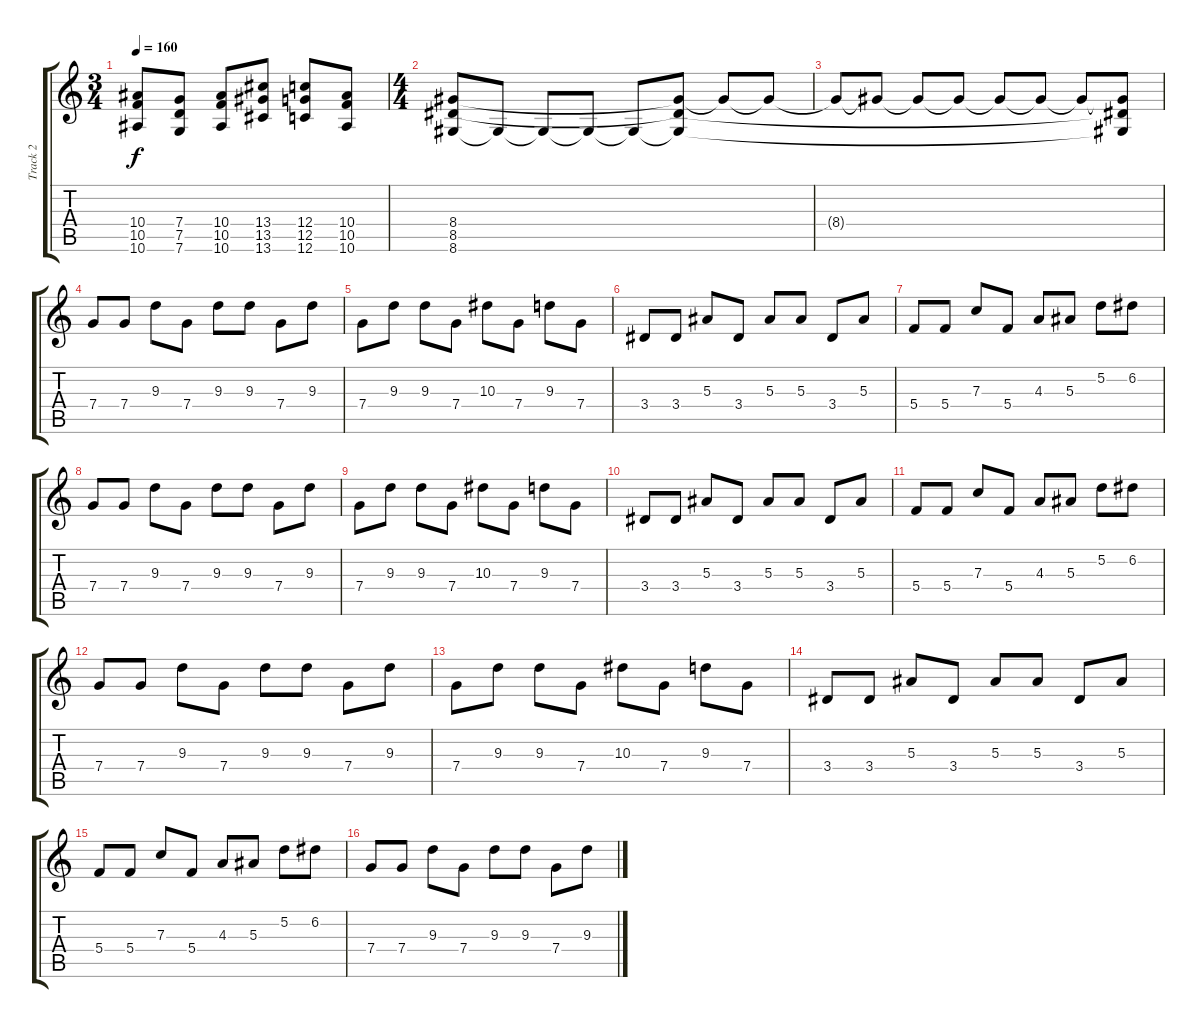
\track ("Track 2" "Track 2") {instrument acousticguitarnylon}
\staff {score tabs}
\tuning (D4 A3 F3 C3 G2 C2) {hide}
\ts (3 4)
\tempo 160
\clef g2
\ks c
(10.4 10.5 10.6).8{dy f} (7.4 7.5 7.6).8 (10.4 10.5 10.6).8 (13.4 13.5 13.6).8 (12.4 12.5 12.6).8 (10.4 10.5 10.6).8 |
\ts (4 4)
(8.4 8.5 8.6).8 8.6{t}.8 8.6{t}.8 8.6{t}.8 8.6{t}.8 (8.4{t} 8.5{t} 8.6{t}).8 8.4{t}.8 8.4{t}.8 |
8.4{t}.8 8.4{t}.8 8.4{t}.8 8.4{t}.8 8.4{t}.8 8.4{t}.8 8.4{t}.8 (8.4{t} 8.5{t} 8.6{t}).8 |
7.4.8{instrument electricguitarclean} 7.4.8 9.3.8 7.4.8 9.3.8 9.3.8 7.4.8 9.3.8 |
7.4.8 9.3.8 9.3.8 7.4.8 10.3.8 7.4.8 9.3.8 7.4.8 |
3.4.8 3.4.8 5.3.8 3.4.8 5.3.8 5.3.8 3.4.8 5.3.8 |
5.4.8 5.4.8 7.3.8 5.4.8 4.3.8 5.3.8 5.2.8 6.2.8 |
7.4.8 7.4.8 9.3.8 7.4.8 9.3.8 9.3.8 7.4.8 9.3.8 |
7.4.8 9.3.8 9.3.8 7.4.8 10.3.8 7.4.8 9.3.8 7.4.8 |
3.4.8 3.4.8 5.3.8 3.4.8 5.3.8 5.3.8 3.4.8 5.3.8 |
5.4.8 5.4.8 7.3.8 5.4.8 4.3.8 5.3.8 5.2.8 6.2.8 |
7.4.8 7.4.8 9.3.8 7.4.8 9.3.8 9.3.8 7.4.8 9.3.8 |
7.4.8 9.3.8 9.3.8 7.4.8 10.3.8 7.4.8 9.3.8 7.4.8 |
3.4.8 3.4.8 5.3.8 3.4.8 5.3.8 5.3.8 3.4.8 5.3.8 |
5.4.8 5.4.8 7.3.8 5.4.8 4.3.8 5.3.8 5.2.8 6.2.8 |
7.4.8 7.4.8 9.3.8 7.4.8 9.3.8 9.3.8 7.4.8 9.3.8
